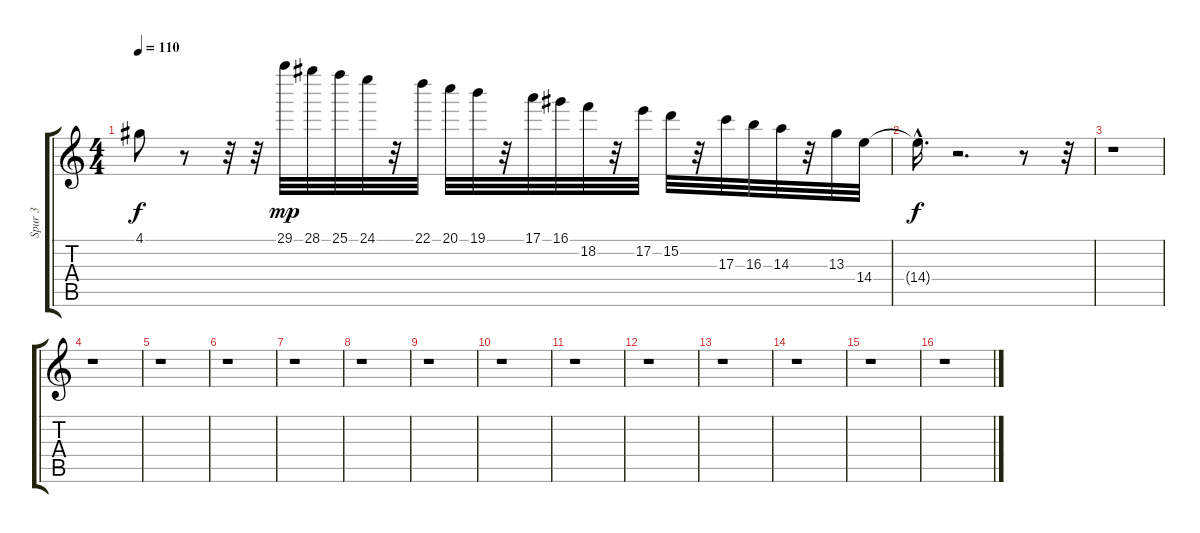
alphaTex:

\track ("Spur 3" "Spur 3") {instrument acousticguitarnylon}
\staff {score tabs}
\tuning (E4 B3 G3 D3 A2 E2) {hide}
\ts (4 4)
\tempo 110
\clef g2
\ks c
4.1{t}.8{dy f} r.8 r.32{instrument glockenspiel} r.32 29.1.32{dy mp} 28.1.32 25.1.32 24.1.32 r.32 22.1.32 20.1.32 19.1.32 r.32 17.1.32 16.1.32 18.2.32 r.32 17.2.32 15.2.32 r.32 17.3.32 16.3.32 14.3.32 r.32 13.3.32 14.4.32 |
14.4{hac t}.16{d dy f} r.2{d} r.8 r.32 |
r.1 |
r.1 |
r.1 |
r.1 |
r.1 |
r.1 |
r.1 |
r.1 |
r.1 |
r.1 |
r.1 |
r.1 |
r.1 |
r.1
